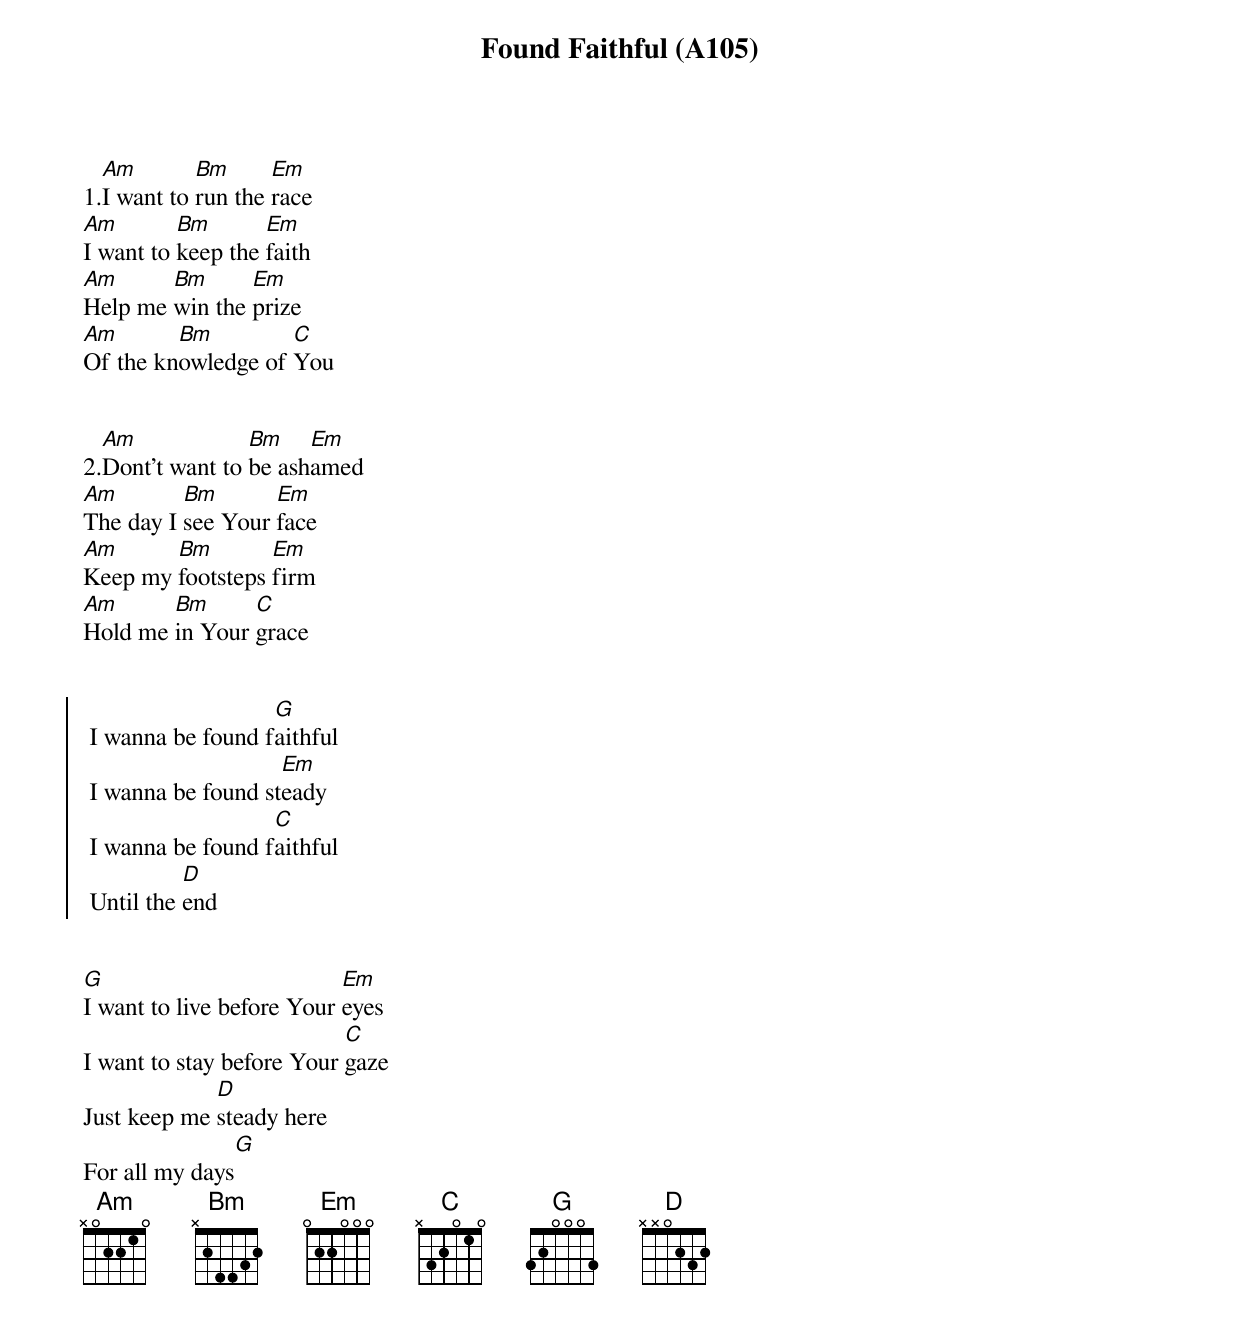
{title: Found Faithful (A105)}
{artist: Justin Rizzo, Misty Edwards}


1.[Am]I want to [Bm]run the [Em]race
[Am]I want to [Bm]keep the [Em]faith
[Am]Help me [Bm]win the [Em]prize
[Am]Of the kn[Bm]owledge of [C]You


2.[Am]Dont't want to [Bm]be ash[Em]amed
[Am]The day I [Bm]see Your [Em]face
[Am]Keep my [Bm]footsteps [Em]firm
[Am]Hold me [Bm]in Your [C]grace


{soc}
 I wanna be found f[G]aithful
 I wanna be found st[Em]eady
 I wanna be found f[C]aithful
 Until the [D]end
 {eoc}


[G]I want to live before Your [Em]eyes
I want to stay before Your [C]gaze
Just keep me [D]steady here
For all my days[G]
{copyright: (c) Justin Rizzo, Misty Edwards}
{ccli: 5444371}
